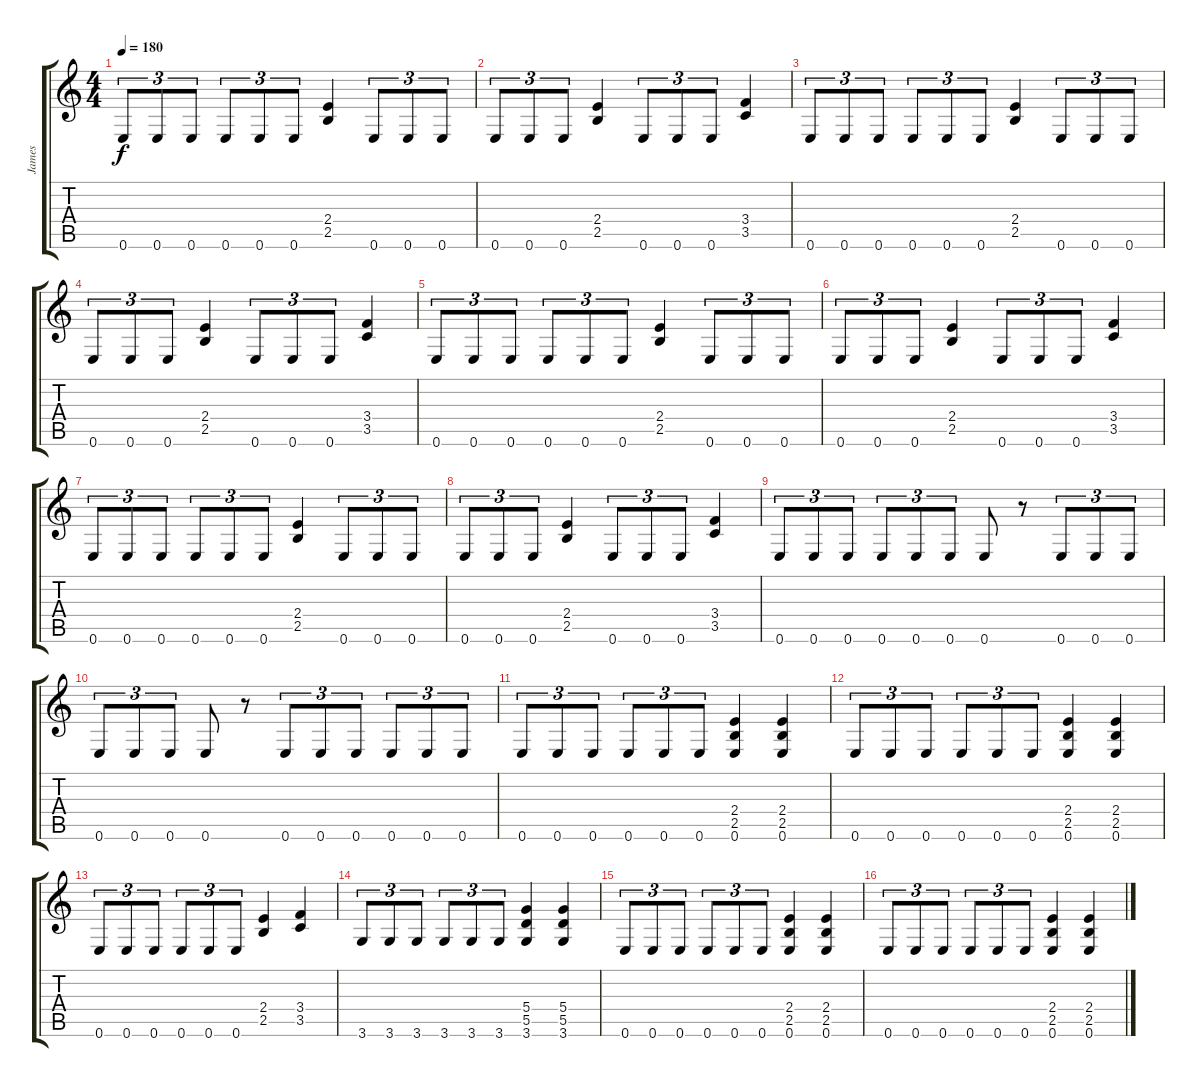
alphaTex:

\track ("James" "James") {instrument electricguitarclean}
\staff {score tabs}
\tuning (E4 B3 G3 D3 A2 E2) {hide}
\ts (4 4)
\tempo 180
\clef g2
\ks c
0.6.8{tu (3 2) dy f} 0.6.8{tu (3 2)} 0.6.8{tu (3 2)} 0.6.8{tu (3 2)} 0.6.8{tu (3 2)} 0.6.8{tu (3 2)} (2.4 2.5).4 0.6.8{tu (3 2)} 0.6.8{tu (3 2)} 0.6.8{tu (3 2)} |
0.6.8{tu (3 2)} 0.6.8{tu (3 2)} 0.6.8{tu (3 2)} (2.4 2.5).4 0.6.8{tu (3 2)} 0.6.8{tu (3 2)} 0.6.8{tu (3 2)} (3.4 3.5).4 |
0.6.8{tu (3 2)} 0.6.8{tu (3 2)} 0.6.8{tu (3 2)} 0.6.8{tu (3 2)} 0.6.8{tu (3 2)} 0.6.8{tu (3 2)} (2.4 2.5).4 0.6.8{tu (3 2)} 0.6.8{tu (3 2)} 0.6.8{tu (3 2)} |
0.6.8{tu (3 2)} 0.6.8{tu (3 2)} 0.6.8{tu (3 2)} (2.4 2.5).4 0.6.8{tu (3 2)} 0.6.8{tu (3 2)} 0.6.8{tu (3 2)} (3.4 3.5).4 |
0.6.8{tu (3 2)} 0.6.8{tu (3 2)} 0.6.8{tu (3 2)} 0.6.8{tu (3 2)} 0.6.8{tu (3 2)} 0.6.8{tu (3 2)} (2.4 2.5).4 0.6.8{tu (3 2)} 0.6.8{tu (3 2)} 0.6.8{tu (3 2)} |
0.6.8{tu (3 2)} 0.6.8{tu (3 2)} 0.6.8{tu (3 2)} (2.4 2.5).4 0.6.8{tu (3 2)} 0.6.8{tu (3 2)} 0.6.8{tu (3 2)} (3.4 3.5).4 |
0.6.8{tu (3 2)} 0.6.8{tu (3 2)} 0.6.8{tu (3 2)} 0.6.8{tu (3 2)} 0.6.8{tu (3 2)} 0.6.8{tu (3 2)} (2.4 2.5).4 0.6.8{tu (3 2)} 0.6.8{tu (3 2)} 0.6.8{tu (3 2)} |
0.6.8{tu (3 2)} 0.6.8{tu (3 2)} 0.6.8{tu (3 2)} (2.4 2.5).4 0.6.8{tu (3 2)} 0.6.8{tu (3 2)} 0.6.8{tu (3 2)} (3.4 3.5).4 |
0.6.8{tu (3 2)} 0.6.8{tu (3 2)} 0.6.8{tu (3 2)} 0.6.8{tu (3 2)} 0.6.8{tu (3 2)} 0.6.8{tu (3 2)} 0.6.8 r.8 0.6.8{tu (3 2)} 0.6.8{tu (3 2)} 0.6.8{tu (3 2)} |
0.6.8{tu (3 2)} 0.6.8{tu (3 2)} 0.6.8{tu (3 2)} 0.6.8 r.8 0.6.8{tu (3 2)} 0.6.8{tu (3 2)} 0.6.8{tu (3 2)} 0.6.8{tu (3 2)} 0.6.8{tu (3 2)} 0.6.8{tu (3 2)} |
0.6.8{tu (3 2)} 0.6.8{tu (3 2)} 0.6.8{tu (3 2)} 0.6.8{tu (3 2)} 0.6.8{tu (3 2)} 0.6.8{tu (3 2)} (2.4 2.5 0.6).4 (2.4 2.5 0.6).4 |
0.6.8{tu (3 2)} 0.6.8{tu (3 2)} 0.6.8{tu (3 2)} 0.6.8{tu (3 2)} 0.6.8{tu (3 2)} 0.6.8{tu (3 2)} (2.4 2.5 0.6).4 (2.4 2.5 0.6).4 |
0.6.8{tu (3 2)} 0.6.8{tu (3 2)} 0.6.8{tu (3 2)} 0.6.8{tu (3 2)} 0.6.8{tu (3 2)} 0.6.8{tu (3 2)} (2.4 2.5).4 (3.4 3.5).4 |
3.6.8{tu (3 2)} 3.6.8{tu (3 2)} 3.6.8{tu (3 2)} 3.6.8{tu (3 2)} 3.6.8{tu (3 2)} 3.6.8{tu (3 2)} (5.4 5.5 3.6).4 (5.4 5.5 3.6).4 |
0.6.8{tu (3 2)} 0.6.8{tu (3 2)} 0.6.8{tu (3 2)} 0.6.8{tu (3 2)} 0.6.8{tu (3 2)} 0.6.8{tu (3 2)} (2.4 2.5 0.6).4 (2.4 2.5 0.6).4 |
0.6.8{tu (3 2)} 0.6.8{tu (3 2)} 0.6.8{tu (3 2)} 0.6.8{tu (3 2)} 0.6.8{tu (3 2)} 0.6.8{tu (3 2)} (2.4 2.5 0.6).4 (2.4 2.5 0.6).4
